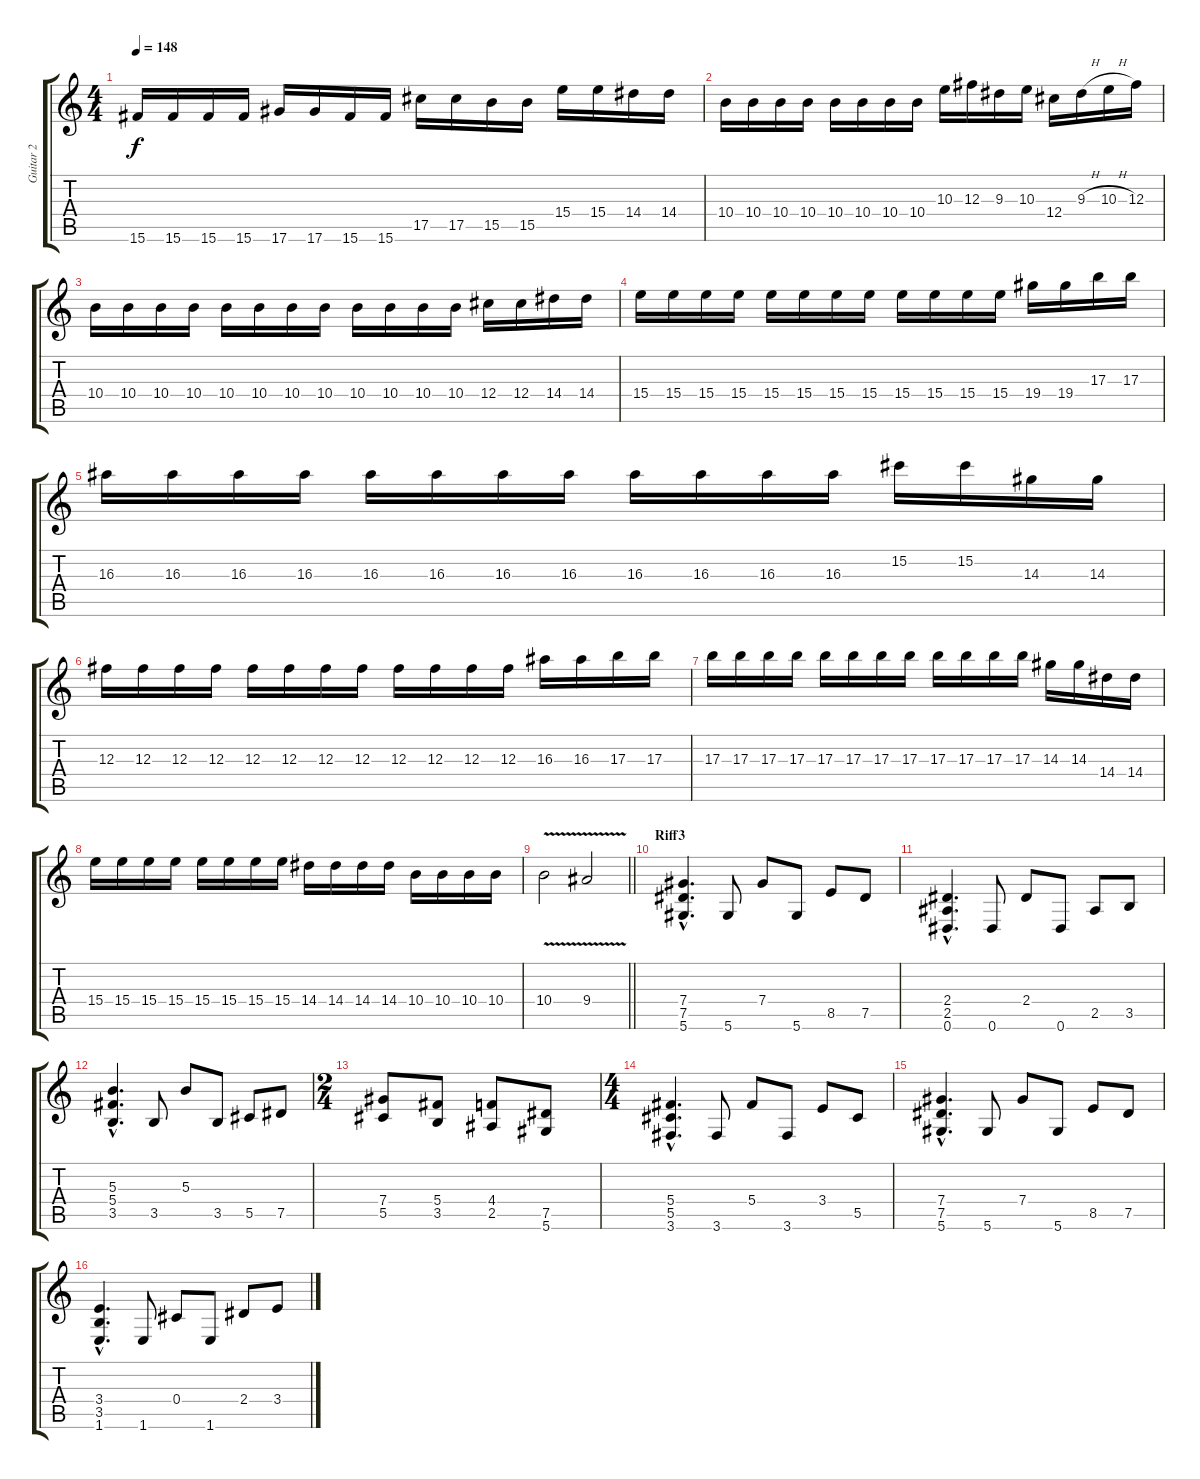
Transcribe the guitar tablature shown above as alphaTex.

\track ("Guitar 2" "Guitar 2") {instrument distortionguitar}
\staff {score tabs}
\tuning (Eb4 Bb3 Gb3 Db3 Ab2 Eb2) {hide}
\ts (4 4)
\tempo 148
\clef g2
\ks c
15.6.16{dy f} 15.6.16 15.6.16 15.6.16 17.6.16 17.6.16 15.6.16 15.6.16 17.5.16 17.5.16 15.5.16 15.5.16 15.4.16 15.4.16 14.4.16 14.4.16 |
10.4.16 10.4.16 10.4.16 10.4.16 10.4.16 10.4.16 10.4.16 10.4.16 10.3.16 12.3.16 9.3.16 10.3.16 12.4.16 9.3{h}.16 10.3{h}.16 12.3.16 |
10.4.16 10.4.16 10.4.16 10.4.16 10.4.16 10.4.16 10.4.16 10.4.16 10.4.16 10.4.16 10.4.16 10.4.16 12.4.16 12.4.16 14.4.16 14.4.16 |
15.4.16 15.4.16 15.4.16 15.4.16 15.4.16 15.4.16 15.4.16 15.4.16 15.4.16 15.4.16 15.4.16 15.4.16 19.4.16 19.4.16 17.3.16 17.3.16 |
16.3.16 16.3.16 16.3.16 16.3.16 16.3.16 16.3.16 16.3.16 16.3.16 16.3.16 16.3.16 16.3.16 16.3.16 15.2.16 15.2.16 14.3.16 14.3.16 |
12.3.16 12.3.16 12.3.16 12.3.16 12.3.16 12.3.16 12.3.16 12.3.16 12.3.16 12.3.16 12.3.16 12.3.16 16.3.16 16.3.16 17.3.16 17.3.16 |
17.3.16 17.3.16 17.3.16 17.3.16 17.3.16 17.3.16 17.3.16 17.3.16 17.3.16 17.3.16 17.3.16 17.3.16 14.3.16 14.3.16 14.4.16 14.4.16 |
15.4.16 15.4.16 15.4.16 15.4.16 15.4.16 15.4.16 15.4.16 15.4.16 14.4.16 14.4.16 14.4.16 14.4.16 10.4.16 10.4.16 10.4.16 10.4.16 |
\barLineRight lightlight
10.4{v}.2 9.4{v}.2 |
\section ("" "Riff3")
(7.4{hac} 7.5{hac} 5.6{hac}).4{d volume 11} 5.6.8 7.4.8 5.6.8 8.5.8 7.5.8 |
(2.4{hac} 2.5{hac} 0.6{hac}).4{d} 0.6.8 2.4.8 0.6.8 2.5.8 3.5.8 |
(5.3{hac} 5.4{hac} 3.5{hac}).4{d} 3.5.8 5.3.8 3.5.8 5.5.8 7.5.8 |
\ts (2 4)
(7.4 5.5).8 (5.4 3.5).8 (4.4 2.5).8 (7.5 5.6).8 |
\ts (4 4)
(5.4{hac} 5.5{hac} 3.6{hac}).4{d} 3.6.8 5.4.8 3.6.8 3.4.8 5.5.8 |
(7.4{hac} 7.5{hac} 5.6{hac}).4{d} 5.6.8 7.4.8 5.6.8 8.5.8 7.5.8 |
(3.4{hac} 3.5{hac} 1.6{hac}).4{d} 1.6.8 0.4.8 1.6.8 2.4.8 3.4.8
